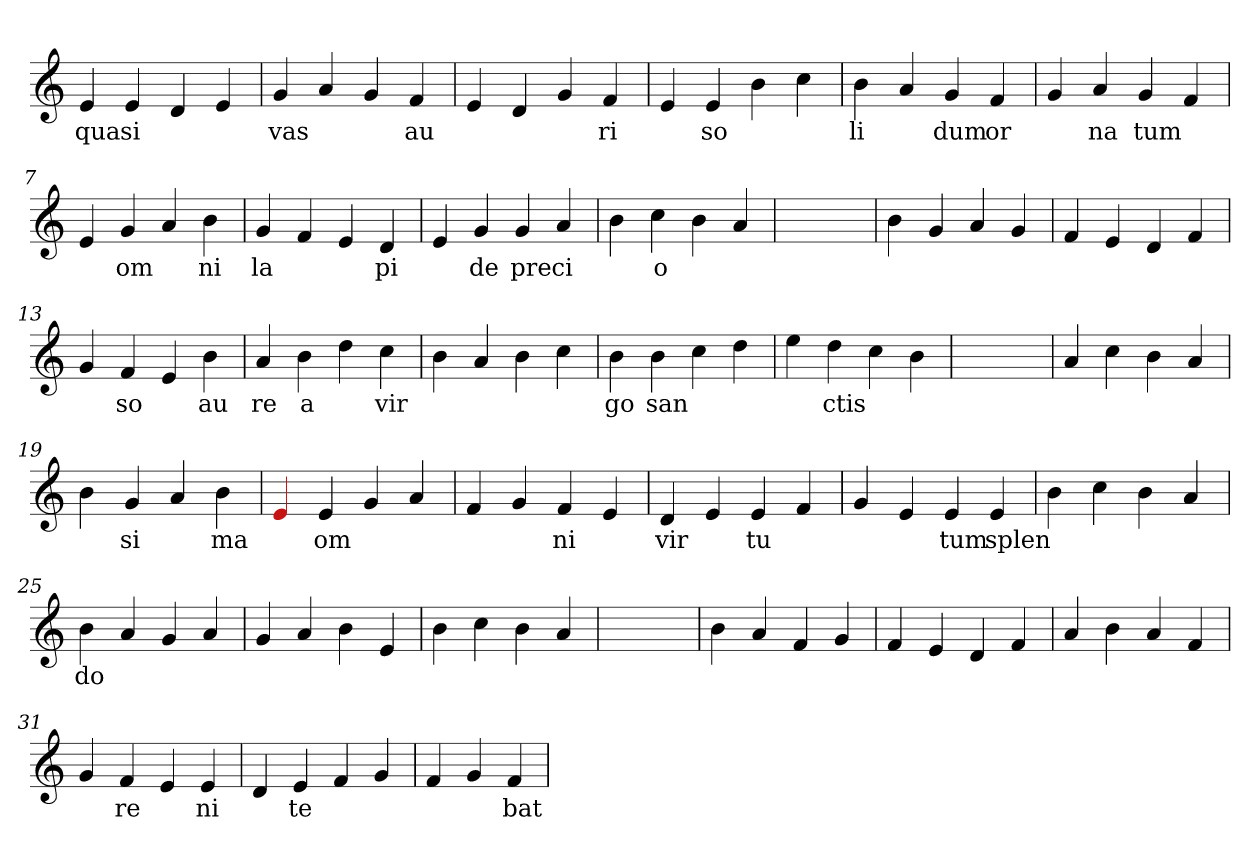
**kern	**text
*part1	*part1
*staff1	*staff1
*clefG2	*
=1	=1
4e	qua
4e	si
4d	.
4e	.
=2	=2
4g	vas
4a	.
4g	.
4f	au
=3	=3
4e	.
4d	.
4g	.
4f	ri
=4	=4
4e	.
4e	so
4b	.
4cc	.
=5	=5
4b	li
4a	.
4g	dum
4f	or
=6	=6
4g	.
4a	na
4g	tum
4f	.
=7	=7
4e	.
4g	om
4a	.
4b	ni
=8	=8
4g	la
4f	.
4e	.
4d	pi
=9	=9
4e	.
4g	de
4g	pre
4a	ci
=10	=10
4b	.
4cc	o
4b	.
4a	.
=11	=11
1ryy	.
=11	=11
4b	.
4g	.
4a	.
4g	.
=12	=12
4f	.
4e	.
4d	.
4f	.
=13	=13
4g	.
4f	so
4e	.
4b	au
=14	=14
4a	re
4b	a
4dd	.
4cc	vir
=15	=15
4b	.
4a	.
4b	.
4cc	.
=16	=16
4b	go
4b	san
4cc	.
4dd	.
=17	=17
4ee	.
4dd	ctis
4cc	.
4b	.
=18	=18
1ryy	.
=18	=18
4a	.
4cc	.
4b	.
4a	.
=19	=19
4b	.
4g	si
4a	.
4b	ma
=20	=20
4Re	.
4e	om
4g	.
4a	.
=21	=21
4f	.
4g	.
4f	ni
4e	.
=22	=22
4d	vir
4e	.
4e	tu
4f	.
=23	=23
4g	.
4e	.
4e	tum
4e	splen
=24	=24
4b	.
4cc	.
4b	.
4a	.
=25	=25
4b	do
4a	.
4g	.
4a	.
=26	=26
4g	.
4a	.
4b	.
4e	.
=27	=27
4b	.
4cc	.
4b	.
4a	.
=28	=28
1ryy	.
=28	=28
4b	.
4a	.
4f	.
4g	.
=29	=29
4f	.
4e	.
4d	.
4f	.
=30	=30
4a	.
4b	.
4a	.
4f	.
=31	=31
4g	.
4f	re
4e	.
4e	ni
=32	=32
4d	.
4e	te
4f	.
4g	.
=33	=33
4f	.
4g	.
4f	bat
=	=
*-	*-
